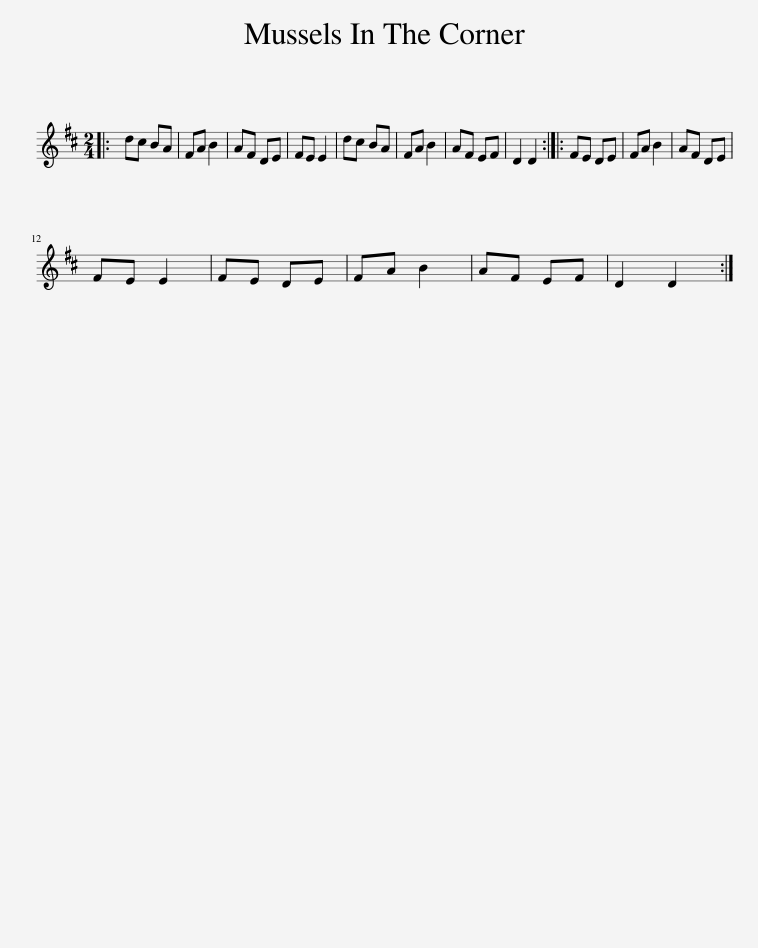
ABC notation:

X:1
L:1/8
M:2/4
I:linebreak $
K:D
V:1 treble
V:1
|: dc BA | FA B2 | AF DE | FE E2 | dc BA | %5
 FA B2 | AF EF | D2 D2 :: FE DE | FA B2 | %10
 AF DE |$ FE E2 | FE DE | FA B2 | AF EF | %15
 D2 D2 :| %16
